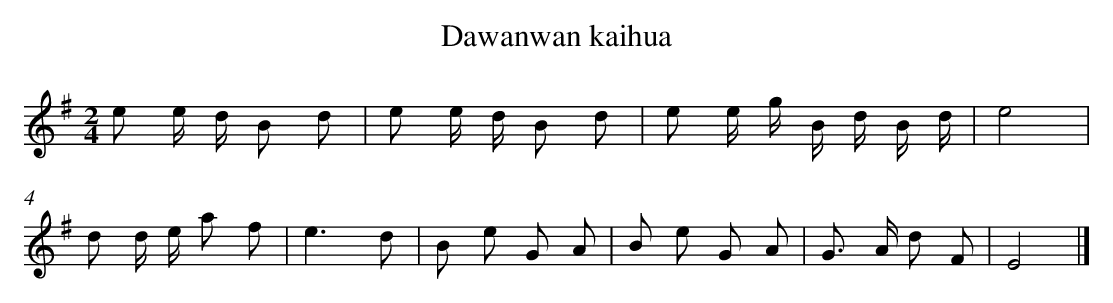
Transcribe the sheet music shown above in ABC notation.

X:1
T: Dawanwan kaihua
L: 1/8
M: 2/4
K: G
e e/ d/ B d [I:setbarnb 1]|
e e/ d/ B d |
e e/ g/ B/ d/ B/ d/ |
e4 |
d d/ e/ a f |
e3d |
B e G A |
B e G A |
G> A d F |
E4 |]
